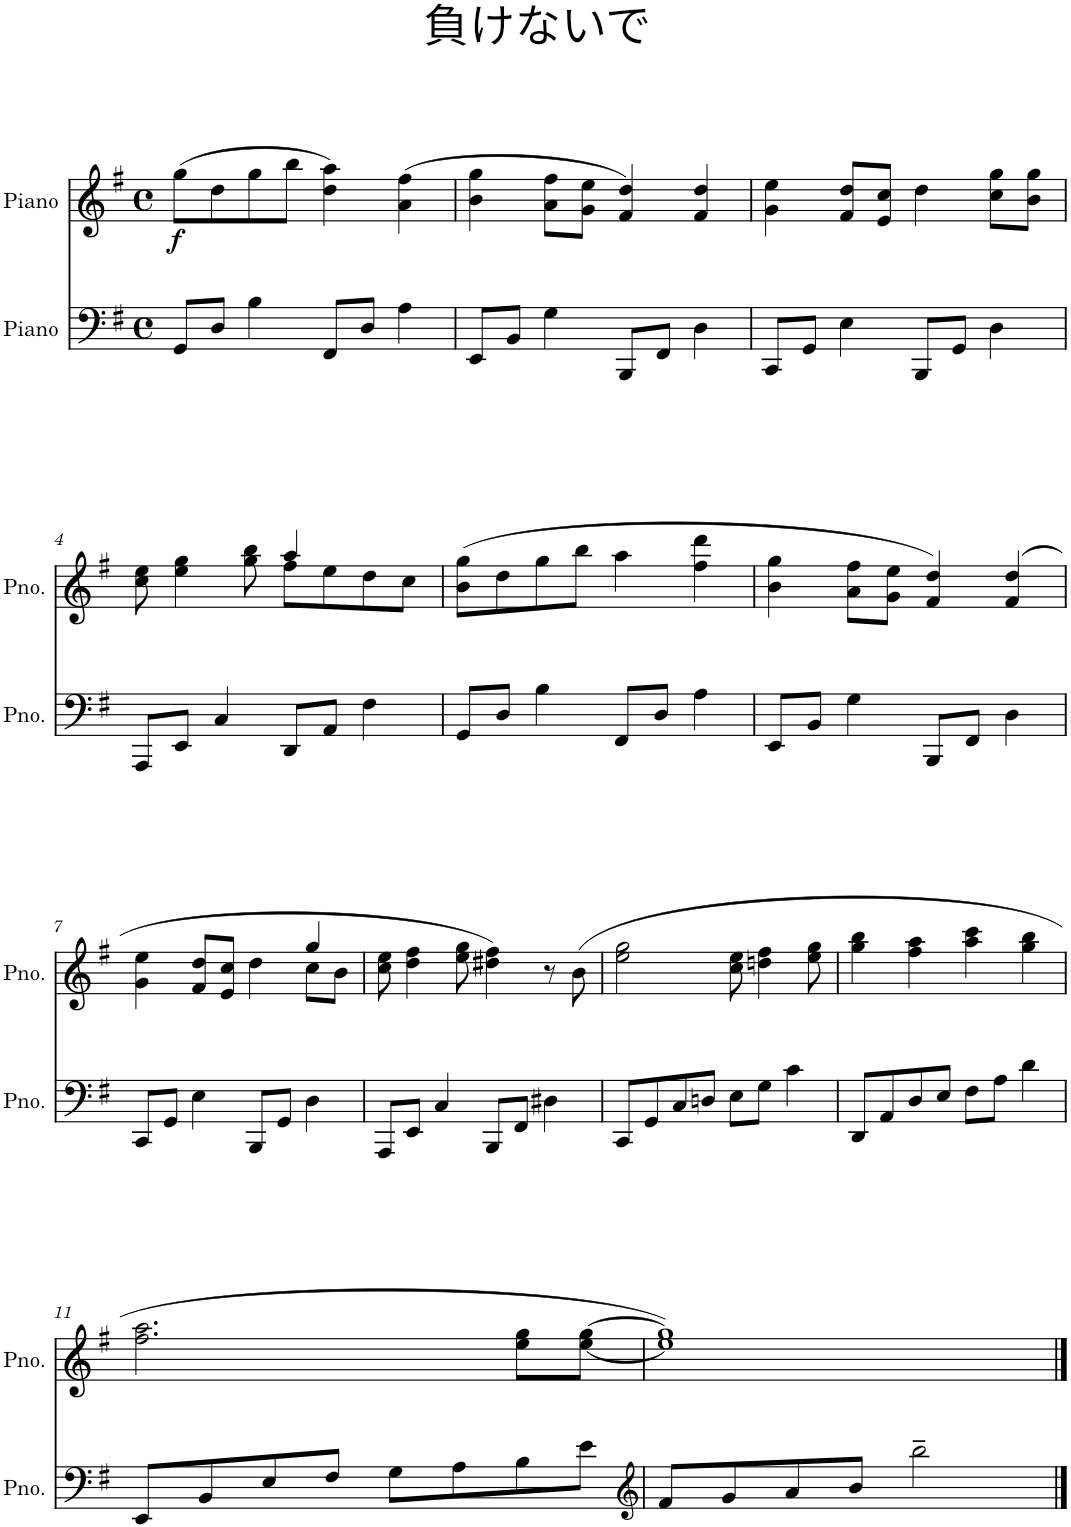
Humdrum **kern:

**kern	**kern	**dynam
*part2	*part1	*part1
*staff2	*staff1	*staff1
*I"Piano	*I"Piano	*
*I'Pno.	*I'Pno.	*
*clefF4	*clefG2	*
*k[f#]	*k[f#]	*
*G:	*G:	*
*M4/4	*M4/4	*
*met(c)	*met(c)	*
=1	=1	=1
!	!	!LO:DY:b
8GG/L	(>8gg\L	f
8D/J	8dd\	.
4B\	8gg\	.
.	8bb\J	.
8FF#/L	4dd\ 4aa\)	.
8D/J	.	.
4A\	(>4a\ 4ff#\	.
=2	=2	=2
8EE/L	4b\ 4gg\	.
8BB/J	.	.
4G\	8a\ 8ff#\L	.
.	8g\ 8ee\J	.
8BBB/L	4f#/ 4dd/)	.
8FF#/J	.	.
4D\	4f#/ 4dd/	.
=3	=3	=3
8CC/L	4g\ 4ee\	.
8GG/J	.	.
4E\	8f#/ 8dd/L	.
.	8e/ 8cc/J	.
8BBB/L	4dd\	.
8GG/J	.	.
4D\	8cc\ 8gg\L	.
.	8b\ 8gg\J	.
!!LO:LB:g=z
=4	=4	=4
*	*^	*
8AAA/L	8cc\ 8ee\	2ryy	.
8EE/J	4ee\ 4gg\	.	.
4C/	.	.	.
.	8gg\ 8bb\	.	.
8DD/L	8ff#\L	4aa/	.
8AA/J	8ee\	.	.
4F#\	8dd\	4ryy	.
.	8cc\J	.	.
*	*v	*v	*
=5	=5	=5
8GG/L	(>8b\ 8gg\L	.
8D/J	8dd\	.
4B\	8gg\	.
.	8bb\J	.
8FF#/L	4aa\	.
8D/J	.	.
4A\	4ff#\ 4ddd\	.
=6	=6	=6
8EE/L	4b\ 4gg\	.
8BB/J	.	.
4G\	8a\ 8ff#\L	.
.	8g\ 8ee\J	.
8BBB/L	4f#/ 4dd/)	.
8FF#/J	.	.
4D\	(>4f#/ 4dd/	.
!!LO:LB:g=z
=7	=7	=7
*	*^	*
8CC/L	2.ryy	4g\ 4ee\	.
8GG/J	.	.	.
4E\	.	8f#/ 8dd/L	.
.	.	8e/ 8cc/J	.
8BBB/L	.	4dd\	.
8GG/J	.	.	.
4D\	4gg/	8cc\L	.
.	.	8b\J	.
*	*v	*v	*
=8	=8	=8
8AAA/L	8cc\ 8ee\	.
8EE/J	4dd\ 4ff#\	.
4C/	.	.
.	8ee\ 8gg\	.
8BBB/L	4dd#X\ 4ff#\)	.
8FF#/J	.	.
4D#X\	8r	.
.	(>8b\	.
=9	=9	=9
8CC/L	2ee\ 2gg\	.
8GG/	.	.
8C/	.	.
8Dn/J	.	.
8E\L	8cc\ 8ee\	.
8G\J	4ddn\ 4ff#\	.
4c\	.	.
.	8ee\ 8gg\	.
=10	=10	=10
8DD/L	4gg\ 4bb\	.
8AA/	.	.
8D/	4ff#\ 4aa\	.
8E/J	.	.
8F#\L	4aa\ 4ccc\	.
8A\J	.	.
4d\	4gg\ 4bb\	.
!!LO:LB:g=z
=11	=11	=11
8EE/L	2.ff#\ 2.aa\	.
8BB/	.	.
8E/	.	.
8F#/J	.	.
8G\L	.	.
8A\	.	.
8B\	8ee\ 8gg\L	.
8e\J	[8ee\ [8gg\J	.
=12	=12	=12
*clefG2	*	*
8f#/L	1ee] 1gg])	.
8g/	.	.
8a/	.	.
8b/J	.	.
2bb~\	.	.
==	==	==
*-	*-	*-
